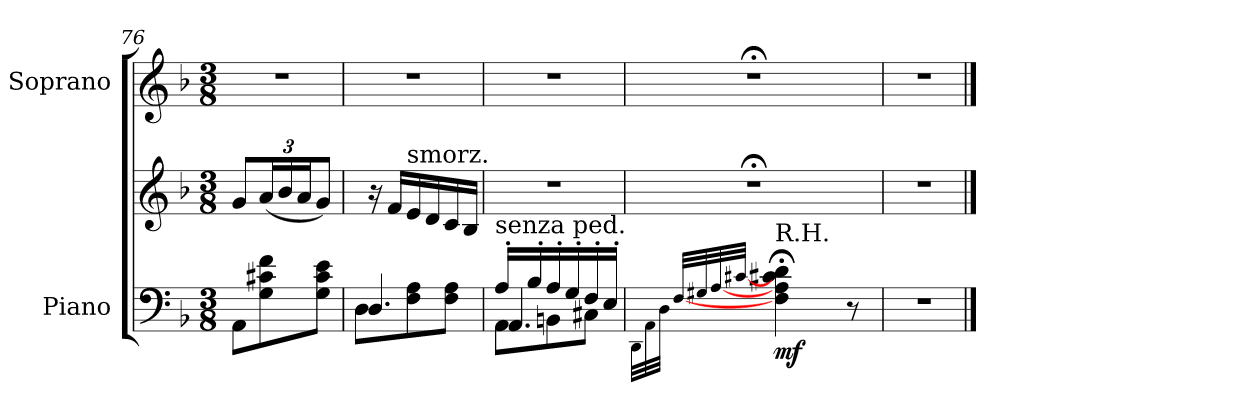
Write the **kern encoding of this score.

**kern	**kern	**dynam	**kern
*part2	*part2	*part2	*part1
*staff3	*staff2	*staff2/3	*staff1
*I"Piano	*	*	*I"Soprano
*I'Pno	*	*	*I'S.
*clefF4	*clefG2	*	*clefG2
*k[b-]	*k[b-]	*	*k[b-]
*F:	*F:	*	*F:
*M3/8	*M3/8	*	*M3/8
=76	=76	=76	=76
8AA\L	8g/L	.	4.r
8f\ 8c#X\ 8G\	(24a/L	.	.
.	24b-/	.	.
.	24a/J	.	.
8e\ 8c#\ 8G\J	8g/J)	.	.
=77	=77	=77	=77
*^	*	*	*
4.D/	8D\L	16r	.	4.r
.	.	16f/LL	.	.
!	!	!LO:TX:a:t=smorz.	!	!
.	8A\ 8F\	16e/	.	.
.	.	16d/	.	.
.	8A\ 8F\J	16c/	.	.
.	.	16B-/JJ	.	.
=78	=78	=78	=78	=78
*	*^	*	*	*
!	!	!	!	!	!LO:TX:a:B:t=rit.
!LO:TX:a:t=senza ped.	!	!	!	!	!
*	*	*	*	*	*^
*	*	*	*	*	*	*^
*	*	*	*	*	*	*	*^
*	*	*	*	*	*	*	*	*^
16A'>/LL	8AA\L	4.AA/	4.r	.	4.r	16ryy	8ryy	8.ryy	4ryy
16B-'>/	.	.	.	.	.	4ryy	.	.	.
16A'>/	8BBn\	.	.	.	.	.	4ryy	.	.
16G'>/	.	.	.	.	.	.	.	8.ryy	.
16F'>/	8C#X\J	.	.	.	.	.	.	.	8ryy
16E'>/JJ	.	.	.	.	.	16ryy	.	.	.
*v	*v	*v	*	*	*	*	*	*	*
=79	=79	=79	=79	=79	=79	=79	=79
32qDD\LLL	.	.	.	.	.	.	.
32qAA\	.	.	.	.	.	.	.
32qD\JJJ	.	.	.	.	.	.	.
[<32qF/LLL	.	.	.	.	.	.	.
32qG#X/	.	.	.	.	.	.	.
[<32qA/	.	.	.	.	.	.	.
[>32qc#X/JJJ	.	.	.	.	.	.	.
!LO:TX:a:color=#000000:t=R.H.	!	!	!	!	!	!	!
!	!	!LO:DY:b=2	!	!	!	!	!
4d\;< 4c#\;< 4A\;< 4F\;<	4.r;<	mf	4.r;<	16ryy	8ryy	8.ryy	4ryy
.	.	.	.	4ryy	.	.	.
.	.	.	.	.	4ryy	.	.
.	.	.	.	.	.	8.ryy	.
8r	.	.	.	.	.	.	8ryy
.	.	.	.	16ryy	.	.	.
*	*	*	*v	*v	*v	*v	*v
=80	=80	=80	=80
4.r	4.r	.	4.r
==	==	==	==
*-	*-	*-	*-
